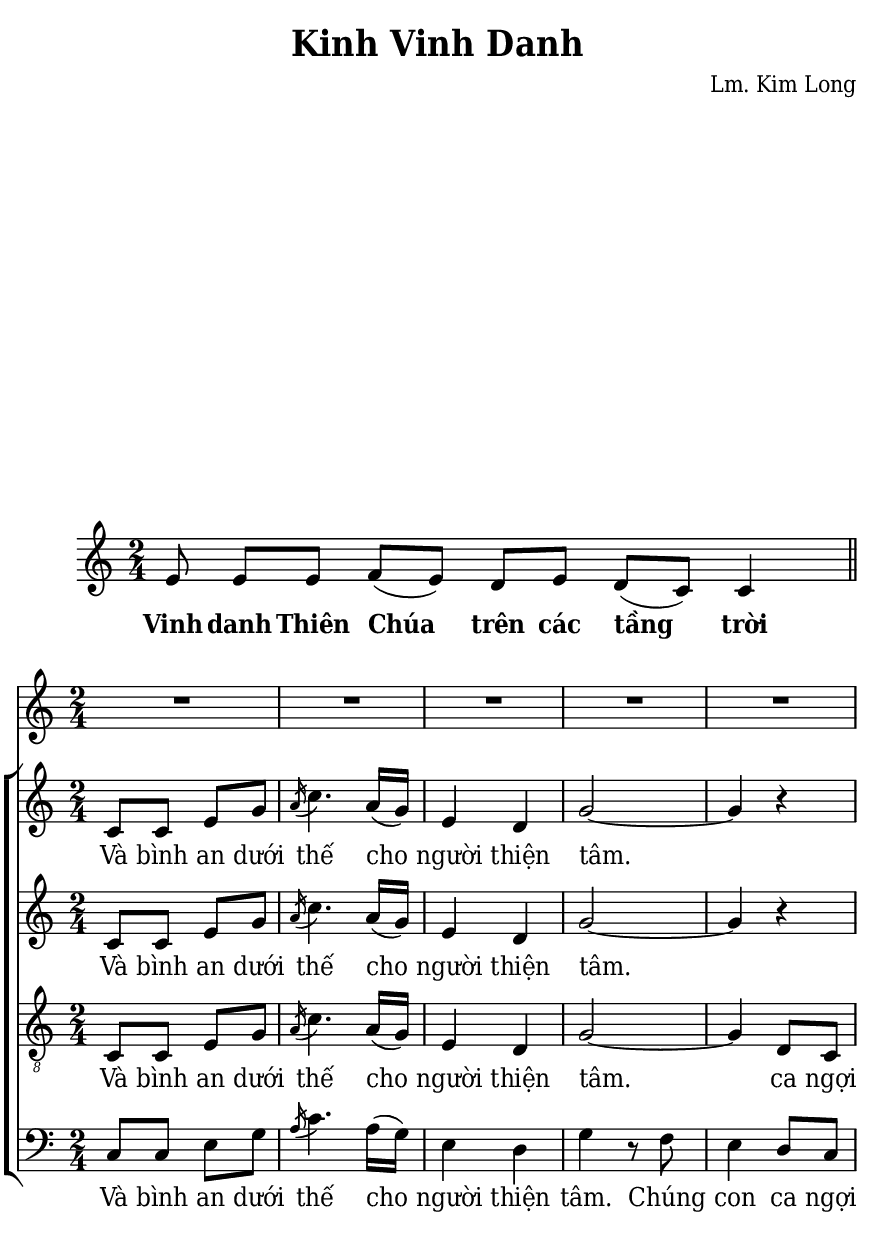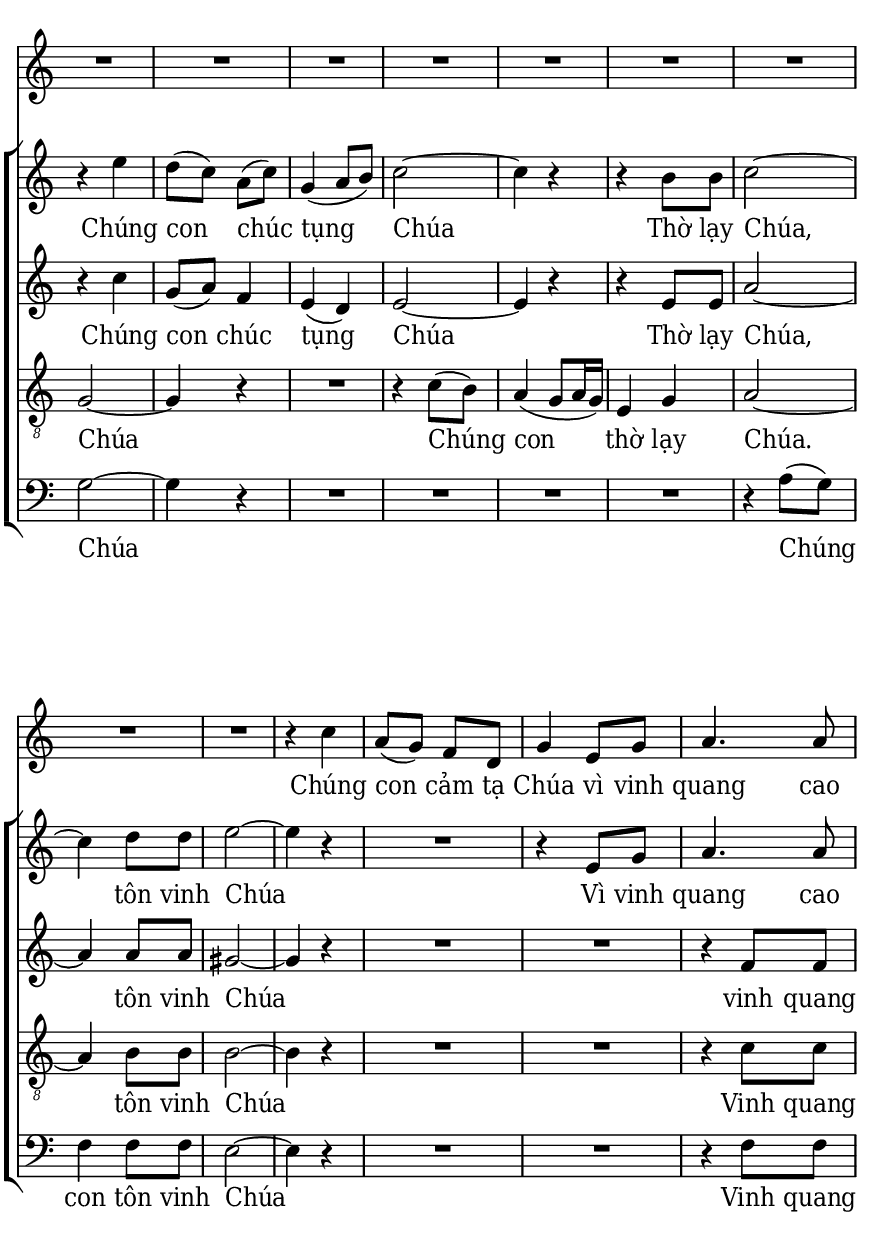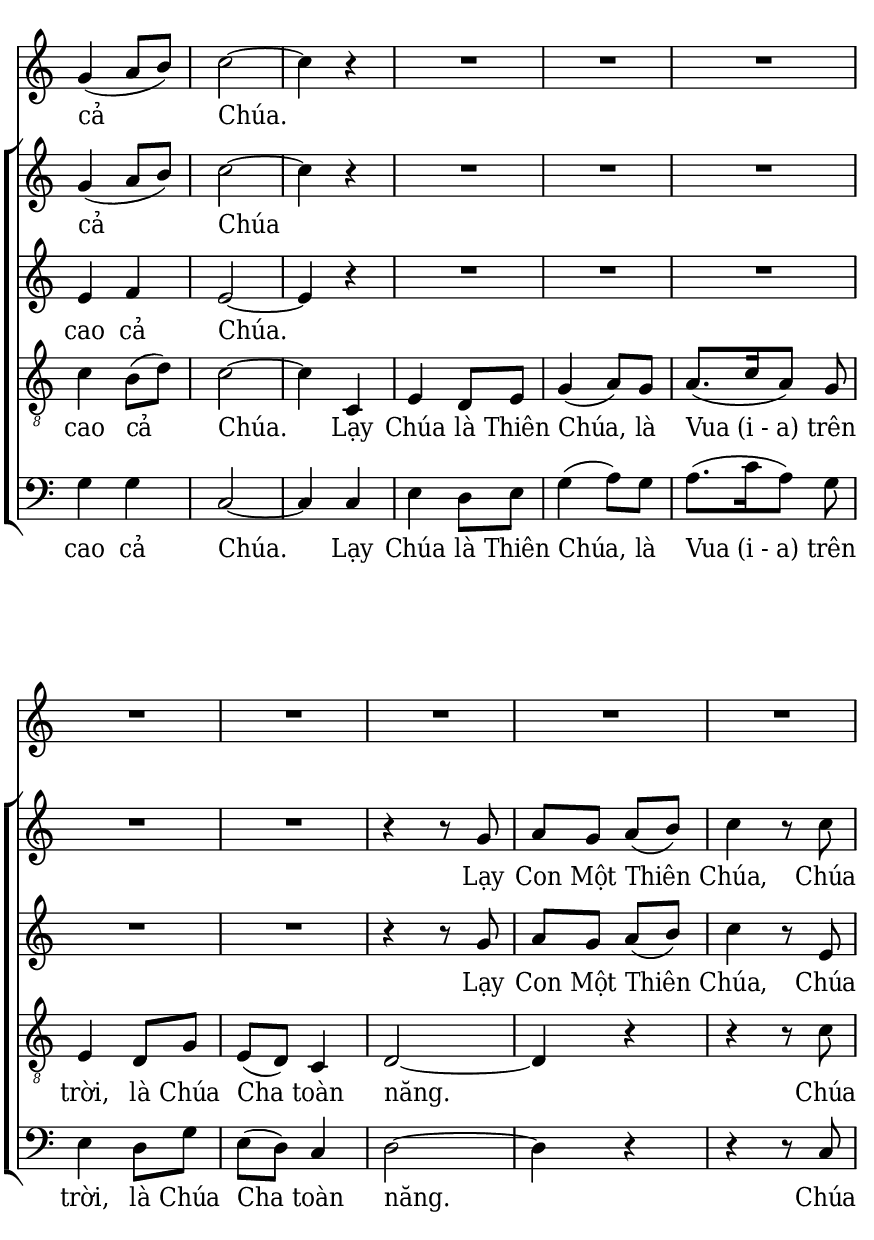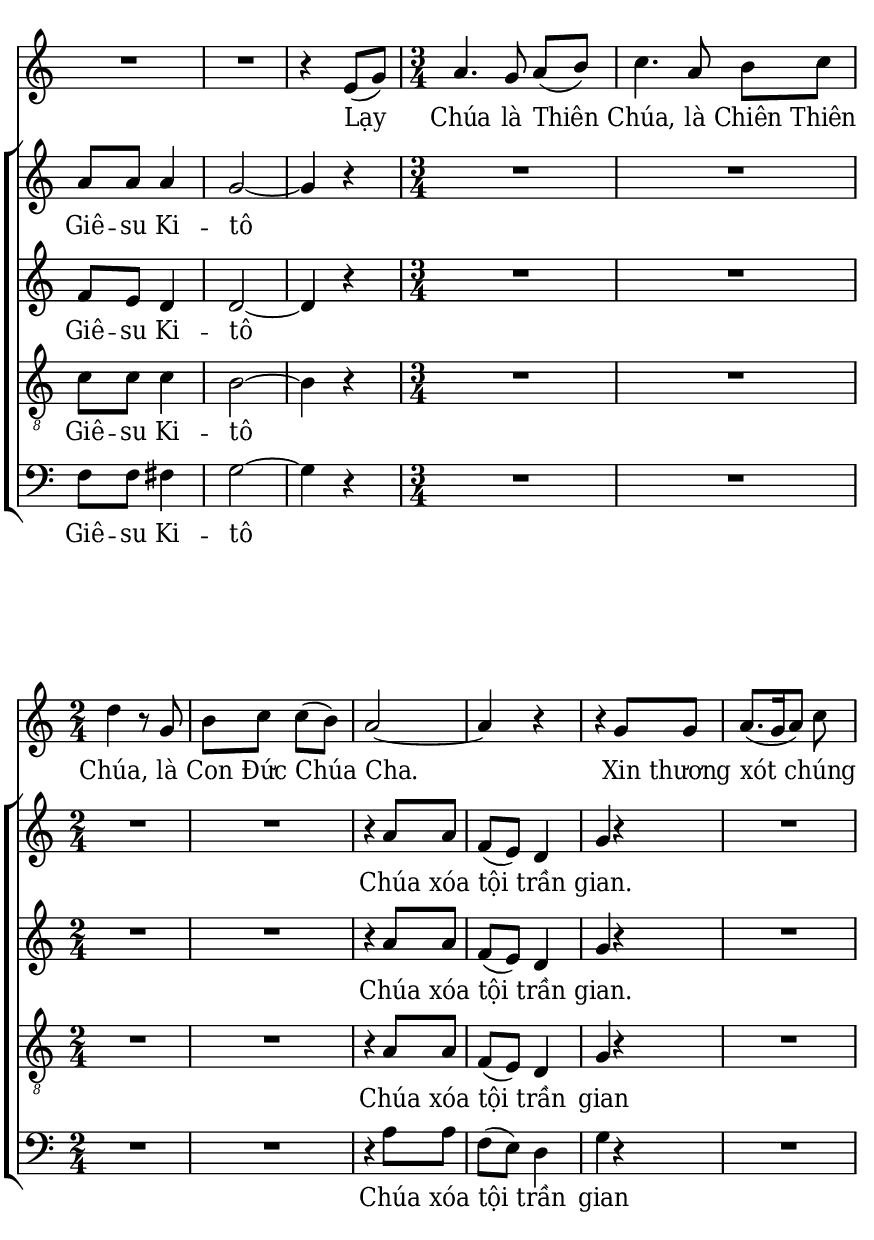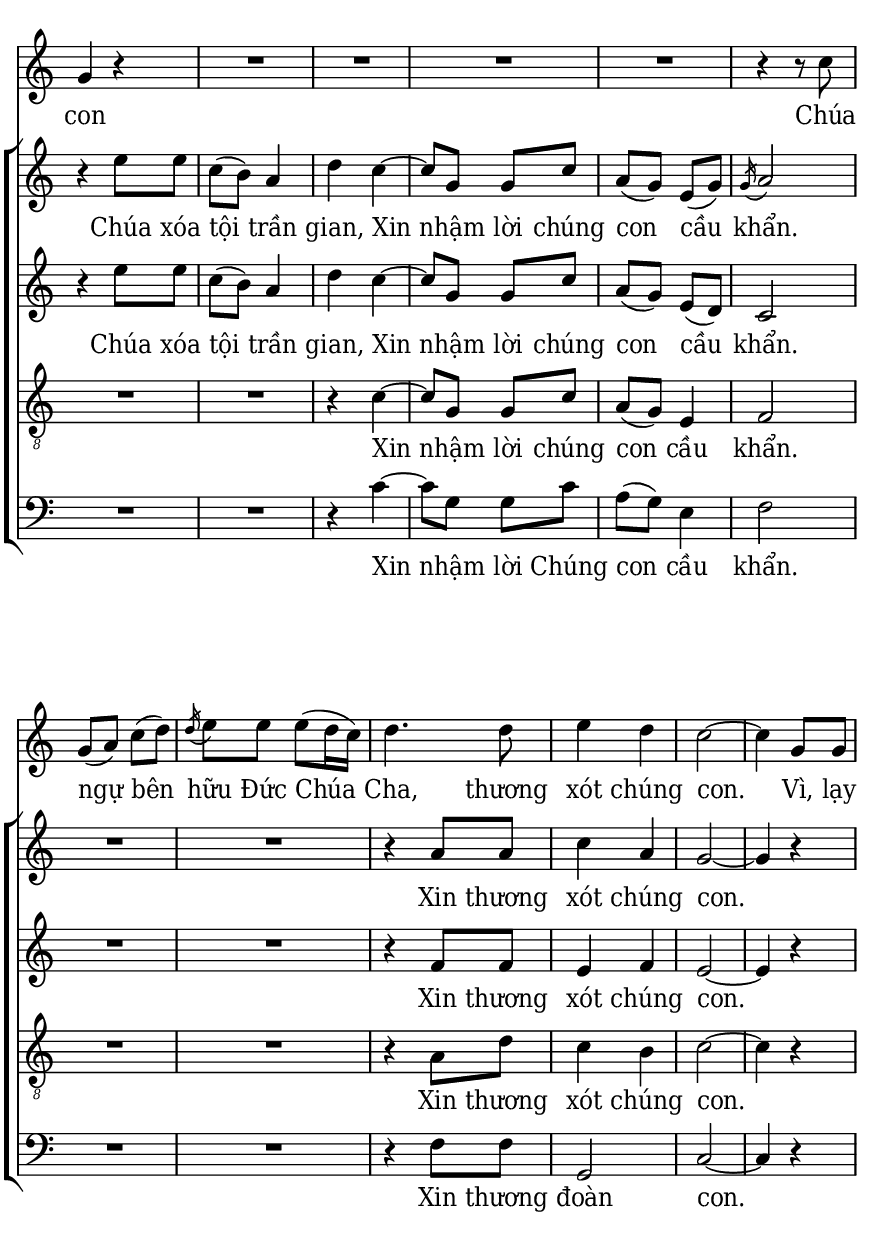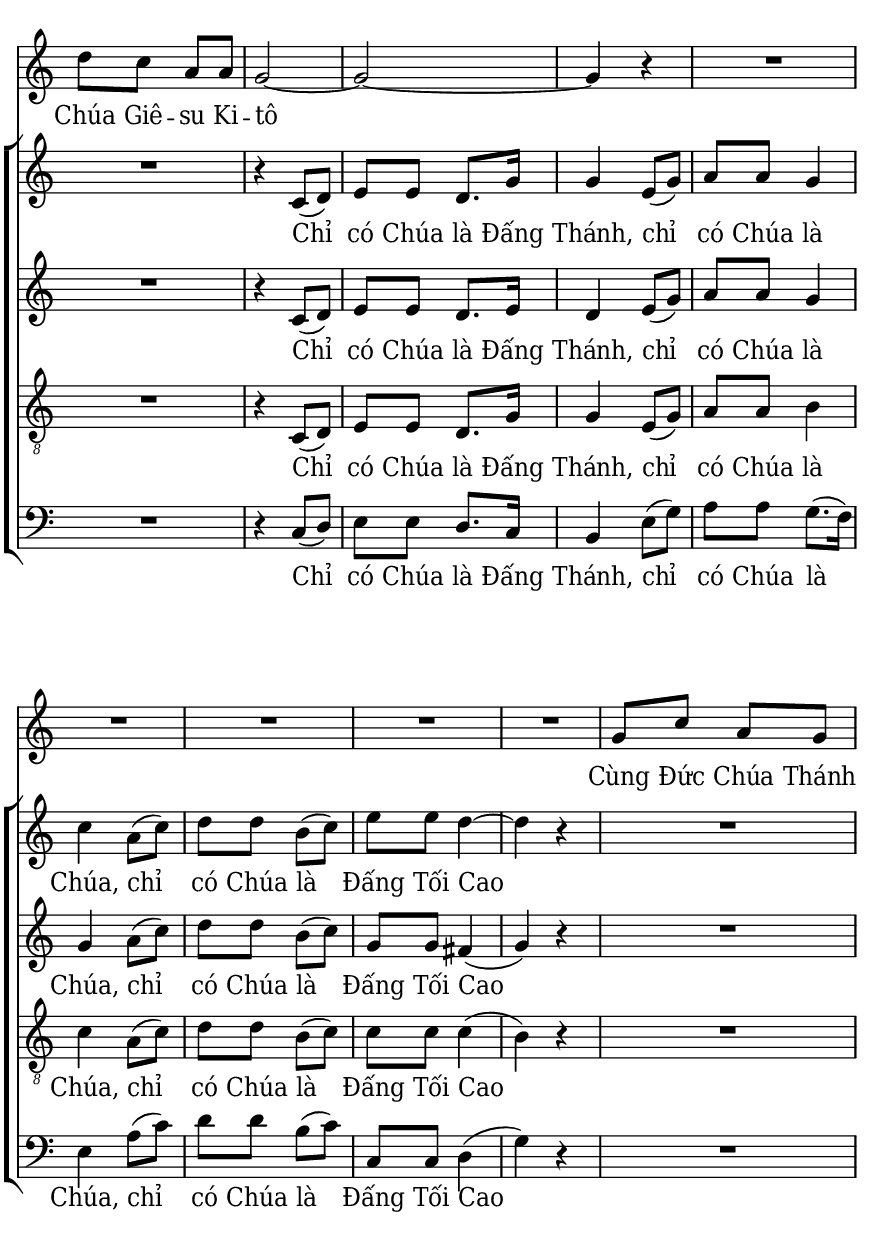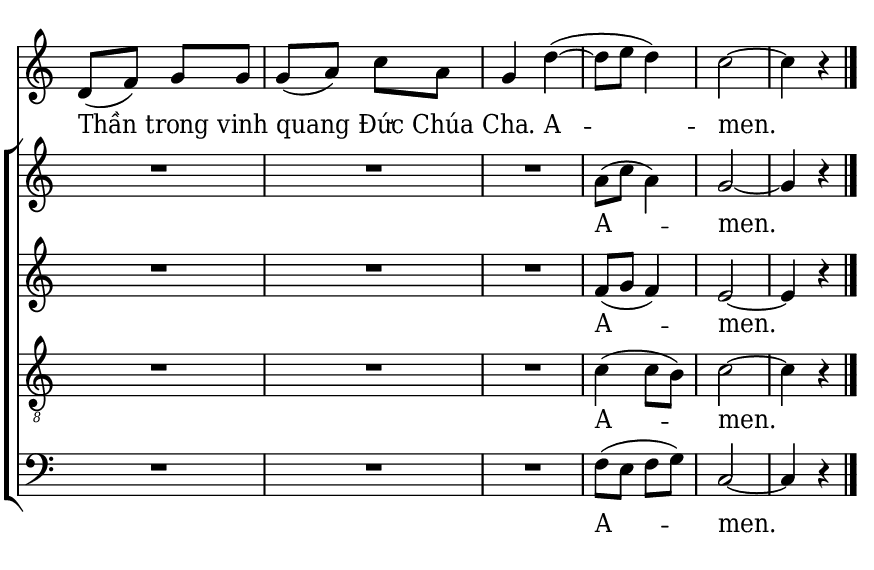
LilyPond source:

% Cài đặt chung
\version "2.22.1"
\include "english.ly"

\header {
  title = "Kinh Vinh Danh"
  composer = "Lm. Kim Long"
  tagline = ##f
}

% Nhạc điệp khúc
nhacDiepKhucXuong = \relative c' {
  \override Score.BarLine.break-visibility = ##(#f #f #f)
  \partial 4. e8 e e f (e) d e d (c) c4
  \override Score.BarLine.break-visibility = ##(#t #t #t)
  \bar "||"
}

nhacDiepKhucChuTe = \relative c' {
  R2*14
  r4 c' |
  a8 (g) f d |
  g4 e8 g |
  a4. a8 |
  g4 (a8 b) |
  c2 ~ |
  c4 r |
  R2*10
  r4 e,8 (g) |
  
  \override Staff.TimeSignature.break-visibility = #end-of-line-invisible
  \time 3/4
  a4. g8 a ([b]) |
  c4. a8 b [c] |
  \time 2/4
  d4 r8 g, |
  b c c (b) |
  a2 ~ |
  a4 r |
  r g8 g |
  a8. _([g16 a8]) c |
  g4 r |
  R2*4
  r4 r8 c |
  g (a) c (d) |
  \slashedGrace { d16 ( } e8) e e (d16 c) |
  d4. d8 |
  e4 d |
  c2 ~ |
  c4 g8 g |
  d' c a a |
  g2 ~ |
  g ~ |
  g4 r |
  R2*5
  g8 c a g |
  d (f) g g |
  g (a) c a |
  g4 d' ~ ( |
  d8 e d4) |
  c2 ~ |
  c4 r \bar "|."
}

nhacDiepKhucSop = \relative c' {
  c8 c e g |
  \slashedGrace { a16 ( } c4.) a16 (g) |
  e4 d |
  g2 ~ |
  g4 r |
  r e' |
  d8 (c) a (c) |
  g4 (a8 b) |
  c2 ~ |
  c4 r |
  r b8 b |
  c2 ~ |
  c4 d8 d |
  e2 ~ |
  e4 r |
  R2
  r4 e,8 g |
  a4. a8 |
  g4 (a8 b) |
  c2 ~ |
  c4 r |
  R2*5
  r4 r8 g |
  a g a (b) |
  c4 r8 c |
  a a a4 |
  g2 ~ |
  g4 r 
  
  \override Staff.TimeSignature.break-visibility = #end-of-line-invisible
  \time 3/4|
  R2.*2
  \time 2/4
  R2*2
  r4 a8 a |
  f (e) d4 |
  g4 r |
  R2
  r4 e'8 e |
  c (b) a4 |
  d c ~ |
  c8 g g c |
  a (g) e (g) |
  \slashedGrace { g16 ( } a2) |
  R2*2
  r4 a8 a |
  c4 a |
  g2 ~ |
  g4 r |
  R2
  r4 c,8 (d) |
  e e d8. g16 |
  g4 e8 (g) |
  a a g4 |
  c a8 (c) |
  d d b (c) |
  e e d4 ~ |
  d r |
  R2*4
  a8 (c \once \stemDown a4) |
  g2 ~ |
  g4 r
}

nhacDiepKhucAlto = \relative c' {
  c8 c e g |
  \slashedGrace { a16 ( } c4.) a16 (g) |
  e4 d |
  g2 ~ |
  g4 r |
  r c |
  g8 (a) f4 |
  e (d) |
  e2 ~ |
  e4 r |
  r e8 e |
  a2 ~ |
  a4 a8 a |
  gs2 ~ |
  gs4 r |
  R2
  R2
  r4 f8 f |
  e4 f |
  e2 ~ |
  e4 r |
  R2*5
  r4 r8 g |
  a g a (b) |
  c4 r8 e, |
  f e d4 |
  d2 ~ |
  d4 r 
  
  \override Staff.TimeSignature.break-visibility = #end-of-line-invisible
  \time 3/4|
  R2.*2
  \time 2/4
  R2*2
  r4 a'8 a |
  f (e) d4 |
  g4 r |
  R2
  r4 e'8 e |
  c (b) a4 |
  d c ~ |
  c8 g g c |
  a (g) e (d) |
  c2 |
  R2*2
  r4 f8 f |
  e4 f |
  e2 ~ |
  e4 r |
  R2
  r4 c8 (d) |
  e e d8. e16 |
  d4 e8 (g) |
  a a g4 |
  g4 a8 (c) |
  d d b (c) |
  g g fs4 ( |
  g) r |
  R2*4
  f8 (g f4) |
  e2 ~ |
  e4 r
}

nhacDiepKhucTenor = \relative c {
  c8 c e g |
  \slashedGrace { a16 ( } c4.) a16 (g) |
  e4 d |
  g2 ~ |
  g4 d8 c |
  g'2 ~ |
  g4 r |
  R2
  r4 c8 (b) |
  a4 (g8 a16 g) |
  e4 g |
  a2 ~ |
  a4 b8 b |
  b2 ~ |
  b4 r |
  R2*2
  r4 c8 c |
  c4 b8 (d) |
  c2 ~ |
  c4 c, |
  e4 d8 e |
  g4 (a8) g |
  a8. ([c16 a8]) g |
  e4 d8 g |
  e8 (d) c4 |
  d2 ~ |
  d4 r |
  r r8 c' |
  c c c4 |
  b2 ~ |
  b4 r |
  
  \override Staff.TimeSignature.break-visibility = #end-of-line-invisible
  \time 3/4
  R2.*2
  R2*2
  r4 a8 a f (e) d4 |
  g4 r |
  R2*3
  r4 c ~ |
  c8 g g c |
  a (g) e4 |
  f2 |
  R2*2
  r4 a8 d |
  c4 b |
  c2 ~ |
  c4 r |
  R2
  r4 c,8 (d) |
  e e d8. g16 |
  g4 e8 (g) |
  a a b4 |
  c a8 (c) |
  d d b (c) |
  c c c4 ( |
  b) r |
  R2*4
  c4 (c8 b) |
  c2 ~ |
  c4 r
}

nhacDiepKhucBas = \relative c {
  c8 c e g |
  \slashedGrace { a16 ( } c4.) a16 (g) |
  e4 d |
  g4 r8 f |
  e4 d8 c |
  g'2 ~ |
  g4 r
  R2
  R2*3
  r4 a8 (g) |
  f4 f8 f |
  e2 ~ |
  e4 r |
  R2*2
  r4 f8 f |
  g4 g |
  c,2 ~ |
  c4 c |
  e d8 e |
  g4 (a8) g |
  a8. ([c16 a8]) g |
  e4 d8 g |
  e (d) c4 |
  d2 ~ |
  d4 r |
  r r8 c |
  f f fs4 |
  g2 ~ |
  g4 r |
  
  \override Staff.TimeSignature.break-visibility = #end-of-line-invisible
  \time 3/4
  R2.*2
  R2*2
  r4 a8 a |
  f (e) d4 |
  g r |
  R2*3
  r4 c ~ |
  c8 g g c |
  a (g) e4 |
  f2 |
  R2*2
  r4 f8 f |
  g,2 |
  c2 ~ |
  c4 r |
  R2
  r4 c8 (d) |
  e e d8. c16 |
  b4 e8 (g) |
  a a g8. (f16) |
  e4 a8 (c) |
  d d b (c) |
  c, c d4 ( |
  g) r |
  R2*4
  f8 (e f g) |
  c,2 ~ |
  c4 r
}

% Lời điệp khúc
loiDiepKhucXuong = \lyricmode {
  \override Lyrics.LyricText.font-series = #'bold
  Vinh danh Thiên Chúa trên các tầng trời
}

loiDiepKhucChuTe = \lyricmode {
  Chúng con cảm tạ Chúa vì vinh quang cao cả Chúa.
  Lạy Chúa là Thiên Chúa, là Chiên Thiên Chúa,
  là Con Đức Chúa Cha.
  Xin thương xót chúng con
  Chúa ngự bên hữu Đức Chúa Cha,
  thương xót chúng con.
  Vì, lạy Chúa Giê -- su Ki -- tô
  Cùng Đức Chúa Thánh Thần
  trong vinh quang Đức Chúa Cha.
  A -- men.
}

loiDiepKhucSop = \lyricmode {
  Và bình an dưới thế cho người thiện tâm.
  Chúng con chúc tụng Chúa
  Thờ lạy Chúa, tôn vinh Chúa
  Vì vinh quang cao cả Chúa
  Lạy Con Một Thiên Chúa, Chúa Giê -- su Ki -- tô
  Chúa xóa tội trần gian.
  Chúa xóa tội trần gian,
  Xin nhậm lời chúng con cầu khẩn.
  Xin thương xót chúng con.
  Chỉ có Chúa là Đấng Thánh,
  chỉ có Chúa là Chúa,
  chỉ có Chúa là Đấng Tối Cao
  A -- men.
}

loiDiepKhucAlto = \lyricmode {
  Và bình an dưới thế cho người thiện tâm.
  Chúng con chúc tụng Chúa
  Thờ lạy Chúa, tôn vinh Chúa
  vinh quang cao cả Chúa.
  Lạy Con Một Thiên Chúa, Chúa Giê -- su Ki -- tô
  Chúa xóa tội trần gian.
  Chúa xóa tội trần gian,
  Xin nhậm lời chúng con cầu khẩn.
  Xin thương xót chúng con.
  Chỉ có Chúa là Đấng Thánh,
  chỉ có Chúa là Chúa, chỉ có Chúa là Đấng Tối Cao
  A -- men.
}

loiDiepKhucTenor = \lyricmode {
  Và bình an dưới thế cho người thiện tâm.
  ca ngợi Chúa
  Chúng con thờ lạy Chúa.
  tôn vinh Chúa
  Vinh quang cao cả Chúa.
  Lạy Chúa là Thiên Chúa, là "Vua (i - a)" trên trời,
  là Chúa Cha toàn năng.
  Chúa Giê -- su Ki -- tô
  Chúa xóa tội trần gian
  Xin nhậm lời chúng con cầu khẩn.
  Xin thương xót chúng con.
  Chỉ có Chúa là Đấng Thánh, chỉ có Chúa là Chúa,
  chỉ có Chúa là Đấng Tối Cao
  A -- men.
}

loiDiepKhucBas = \lyricmode {
  Và bình an dưới thế cho người thiện tâm.
  Chúng con ca ngợi Chúa
  Chúng con tôn vinh Chúa
  Vinh quang cao cả Chúa.
  Lạy Chúa là Thiên Chúa, là "Vua (i - a)" trên trời,
  là Chúa Cha toàn năng.
  Chúa Giê -- su Ki -- tô
  Chúa xóa tội trần gian
  Xin nhậm lời Chúng con cầu khẩn.
  Xin thương đoàn con.
  Chỉ có Chúa là Đấng Thánh,
  chỉ có Chúa là Chúa, chỉ có Chúa là Đấng Tối Cao
  A -- men.
}

% Dàn trang
\paper {
  #(set-paper-size "a5")
  top-margin = 3\mm
  bottom-margin = 3\mm
  left-margin = 3\mm
  right-margin = 3\mm
  indent = #0
  #(define fonts
	 (make-pango-font-tree "Deja Vu Serif Condensed"
	 		       "Deja Vu Serif Condensed"
			       "Deja Vu Serif Condensed"
			       (/ 20 20)))
  print-page-number = ##f
  %page-count = 6
}

TongNhip = {
  \key c \major \time 2/4
  \set Timing.beamExceptions = #'()
  \set Timing.baseMoment = #(ly:make-moment 1/4)
}

\markup {
  \vspace #13
}

\score {
  \new ChoirStaff <<
    \new Staff <<
        \clef treble
        \new Voice = xuong {
          \TongNhip \nhacDiepKhucXuong
        }
        \new Lyrics \lyricsto xuong \loiDiepKhucXuong
    >>
  >>
  \layout {
    ragged-right = ##f
    indent = #10
  }
}

\score {
  <<
    \new Staff <<
        \clef treble
        \new Voice = chuTe {
          \TongNhip \nhacDiepKhucChuTe
        }
        \new Lyrics \lyricsto chuTe \loiDiepKhucChuTe
    >>
    \new ChoirStaff <<
      \new Staff <<
          \clef treble
          \new Voice = beSop {
            \TongNhip \nhacDiepKhucSop
          }
          \new Lyrics \lyricsto beSop \loiDiepKhucSop
      >>
      \new Staff <<
          \clef treble
          \new Voice = beAlto {
            \TongNhip \nhacDiepKhucAlto
          }
          \new Lyrics \lyricsto beAlto \loiDiepKhucAlto
      >>
      \new Staff <<
          \clef "violin_8"
          \new Voice = beTenor {
            \TongNhip \nhacDiepKhucTenor
          }
          \new Lyrics \lyricsto beTenor \loiDiepKhucTenor
      >>
      \new Staff <<
          \clef bass
          \new Voice = beBas {
            \TongNhip \nhacDiepKhucBas
          }
          \new Lyrics \lyricsto beBas \loiDiepKhucBas
      >>
    >>
  >>
  \layout {
    \override Lyrics.LyricSpace.minimum-distance = #0.8
    \override LyricHyphen.minimum-distance = #1.5
    \override Score.BarNumber.break-visibility = ##(#f #f #f)
    \override Score.SpacingSpanner.uniform-stretching = ##t
  }
}
